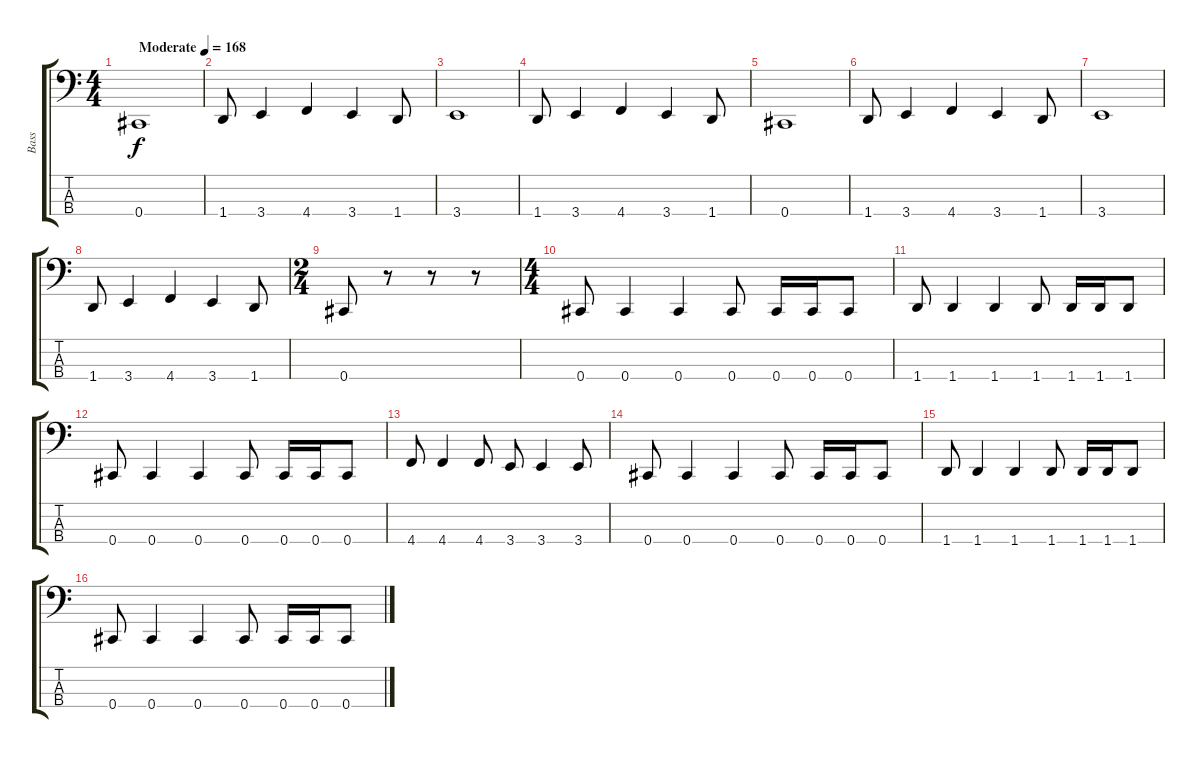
\track ("Bass" "Bass") {instrument electricbasspick}
\staff {score tabs}
\tuning (E2 B1 Gb1 Db1) {hide}
\ts (4 4)
\tempo (168 "Moderate")
\clef f4
\ks c
0.4.1{dy f instrument electricbasspick} |
1.4.8 3.4.4 4.4.4 3.4.4 1.4.8 |
3.4.1 |
1.4.8 3.4.4 4.4.4 3.4.4 1.4.8 |
0.4.1 |
1.4.8 3.4.4 4.4.4 3.4.4 1.4.8 |
3.4.1 |
1.4.8 3.4.4 4.4.4 3.4.4 1.4.8 |
\ts (2 4)
0.4.8 r.8 r.8 r.8 |
\ts (4 4)
0.4.8 0.4.4 0.4.4 0.4.8 0.4.16 0.4.16 0.4.8 |
1.4.8 1.4.4 1.4.4 1.4.8 1.4.16 1.4.16 1.4.8 |
0.4.8 0.4.4 0.4.4 0.4.8 0.4.16 0.4.16 0.4.8 |
4.4.8 4.4.4 4.4.8 3.4.8 3.4.4 3.4.8 |
0.4.8 0.4.4 0.4.4 0.4.8 0.4.16 0.4.16 0.4.8 |
1.4.8 1.4.4 1.4.4 1.4.8 1.4.16 1.4.16 1.4.8 |
0.4.8 0.4.4 0.4.4 0.4.8 0.4.16 0.4.16 0.4.8
